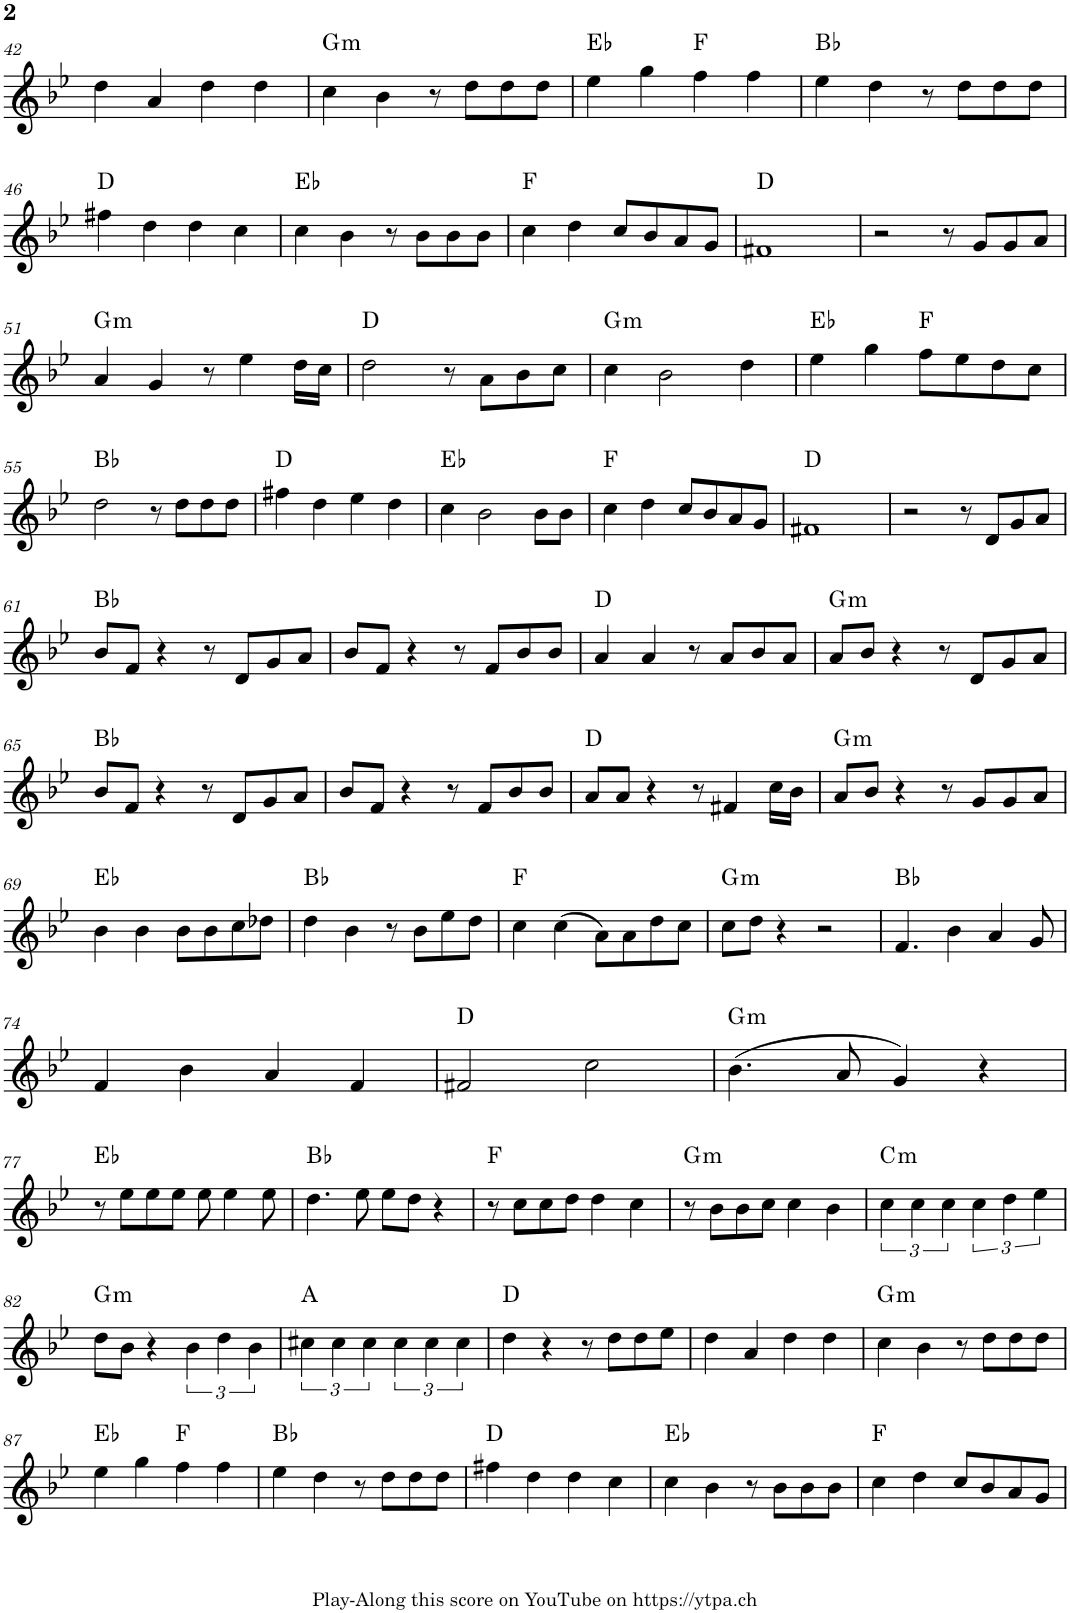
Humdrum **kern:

**kern	**harte
*part1	*part1
*staff1	*
*I"Piano	*
*I'Pno.	*
!!LO:PB:g=z
*clefG2	*
*k[b-e-]	*
*M4/4	*
=42	=42
4dd\	.
4a/	.
4dd\	.
4dd\	.
=43	=43
!	!LO:H:kt=m
4cc\	G:min
4b-\	.
8r	.
8dd\L	.
8dd\	.
8dd\J	.
=44	=44
4ee-\	Eb:maj
4gg\	.
4ff\	F:maj
4ff\	.
=45	=45
4ee-\	Bb:maj
4dd\	.
8r	.
8dd\L	.
8dd\	.
8dd\J	.
!!LO:LB:g=z
=46	=46
4ff#X\	D:maj
4dd\	.
4dd\	.
4cc\	.
=47	=47
4cc\	Eb:maj
4b-\	.
8r	.
8b-\L	.
8b-\	.
8b-\J	.
=48	=48
4cc\	F:maj
4dd\	.
8cc/L	.
8b-/	.
8a/	.
8g/J	.
=49	=49
1f#X	D:maj
=50	=50
2r	.
8r	.
8g/L	.
8g/	.
8a/J	.
!!LO:LB:g=z
=51	=51
!	!LO:H:kt=m
4a/	G:min
4g/	.
8r	.
4ee-\	.
16dd\LL	.
16cc\JJ	.
=52	=52
2dd\	D:maj
8r	.
8a\L	.
8b-\	.
8cc\J	.
=53	=53
!	!LO:H:kt=m
4cc\	G:min
2b-\	.
4dd\	.
=54	=54
4ee-\	Eb:maj
4gg\	.
8ff\L	F:maj
8ee-\	.
8dd\	.
8cc\J	.
!!LO:LB:g=z
=55	=55
2dd\	Bb:maj
8r	.
8dd\L	.
8dd\	.
8dd\J	.
=56	=56
4ff#X\	D:maj
4dd\	.
4ee-\	.
4dd\	.
=57	=57
4cc\	Eb:maj
2b-\	.
8b-\L	.
8b-\J	.
=58	=58
4cc\	F:maj
4dd\	.
8cc/L	.
8b-/	.
8a/	.
8g/J	.
=59	=59
1f#X	D:maj
=60	=60
2r	.
8r	.
8d/L	.
8g/	.
8a/J	.
!!LO:LB:g=z
=61	=61
8b-/L	Bb:maj
8f/J	.
4r	.
8r	.
8d/L	.
8g/	.
8a/J	.
=62	=62
8b-/L	.
8f/J	.
4r	.
8r	.
8f/L	.
8b-/	.
8b-/J	.
=63	=63
4a/	D:maj
4a/	.
8r	.
8a/L	.
8b-/	.
8a/J	.
=64	=64
!	!LO:H:kt=m
8a/L	G:min
8b-/J	.
4r	.
8r	.
8d/L	.
8g/	.
8a/J	.
!!LO:LB:g=z
=65	=65
8b-/L	Bb:maj
8f/J	.
4r	.
8r	.
8d/L	.
8g/	.
8a/J	.
=66	=66
8b-/L	.
8f/J	.
4r	.
8r	.
8f/L	.
8b-/	.
8b-/J	.
=67	=67
8a/L	D:maj
8a/J	.
4r	.
8r	.
4f#X/	.
16cc\LL	.
16b-\JJ	.
=68	=68
!	!LO:H:kt=m
8a/L	G:min
8b-/J	.
4r	.
8r	.
8g/L	.
8g/	.
8a/J	.
!!LO:LB:g=z
=69	=69
4b-\	Eb:maj
4b-\	.
8b-\L	.
8b-\	.
8cc\	.
8dd-X\J	.
=70	=70
4dd\	Bb:maj
4b-\	.
8r	.
8b-\L	.
8ee-\	.
8dd\J	.
=71	=71
4cc\	F:maj
(4cc\	.
8a\L)	.
8a\	.
8dd\	.
8cc\J	.
=72	=72
!	!LO:H:kt=m
8cc\L	G:min
8dd\J	.
4r	.
2r	.
=73	=73
4.f/	Bb:maj
4b-\	.
4a/	.
8g/	.
!!LO:LB:g=z
=74	=74
4f/	.
4b-\	.
4a/	.
4f/	.
=75	=75
2f#X/	D:maj
2cc\	.
=76	=76
!	!LO:H:kt=m
(4.b-\	G:min
8a/	.
4g/)	.
4r	.
!!LO:LB:g=z
=77	=77
8r	Eb:maj
8ee-\L	.
8ee-\	.
8ee-\J	.
8ee-\	.
4ee-\	.
8ee-\	.
=78	=78
4.dd\	Bb:maj
8ee-\	.
8ee-\L	.
8dd\J	.
4r	.
=79	=79
8r	F:maj
8cc\L	.
8cc\	.
8dd\J	.
4dd\	.
4cc\	.
=80	=80
!	!LO:H:kt=m
8r	G:min
8b-\L	.
8b-\	.
8cc\J	.
4cc\	.
4b-\	.
=81	=81
!	!LO:H:kt=m
6cc\	C:min
6cc\	.
6cc\	.
6cc\	.
6dd\	.
6ee-\	.
!!LO:LB:g=z
=82	=82
!	!LO:H:kt=m
8dd\L	G:min
8b-\J	.
4r	.
6b-\	.
6dd\	.
6b-\	.
=83	=83
6cc#X\	A:maj
6cc#\	.
6cc#\	.
6cc#\	.
6cc#\	.
6cc#\	.
=84	=84
4dd\	D:maj
4r	.
8r	.
8dd\L	.
8dd\	.
8ee-\J	.
=85	=85
4dd\	.
4a/	.
4dd\	.
4dd\	.
=86	=86
!	!LO:H:kt=m
4cc\	G:min
4b-\	.
8r	.
8dd\L	.
8dd\	.
8dd\J	.
!!LO:LB:g=z
=87	=87
4ee-\	Eb:maj
4gg\	.
4ff\	F:maj
4ff\	.
=88	=88
4ee-\	Bb:maj
4dd\	.
8r	.
8dd\L	.
8dd\	.
8dd\J	.
=89	=89
4ff#X\	D:maj
4dd\	.
4dd\	.
4cc\	.
=90	=90
4cc\	Eb:maj
4b-\	.
8r	.
8b-\L	.
8b-\	.
8b-\J	.
=91	=91
4cc\	F:maj
4dd\	.
8cc/L	.
8b-/	.
8a/	.
8g/J	.
=	=
*-	*-
